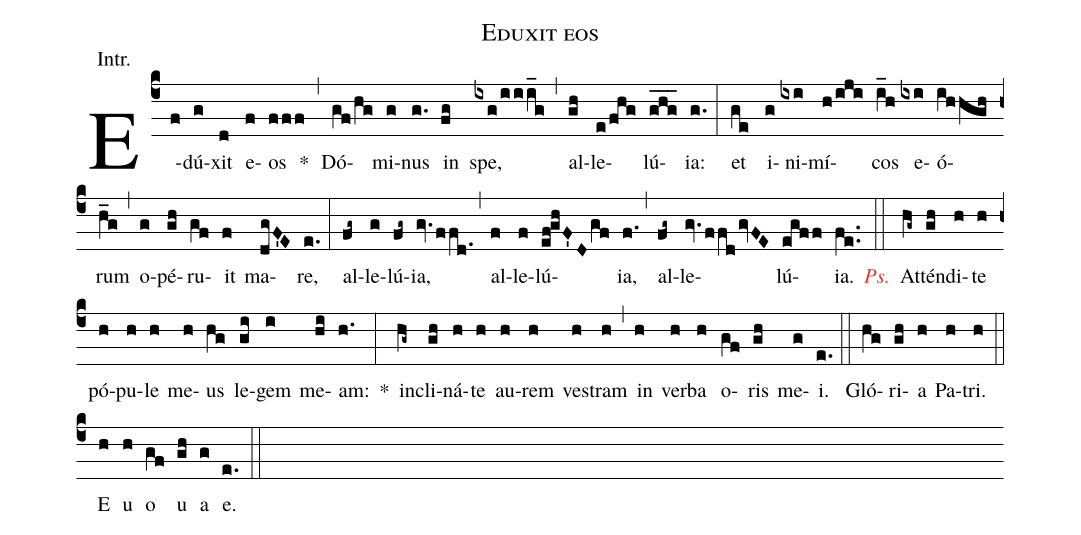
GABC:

name:Eduxit eos;
annotation:Intr.;
mode:4;
office-part:Introit;
%%
(c4) E-(f)dú(g)xit(d) e(f)os(fff) *(,)
Dó(gf/hg)mi(g)nus(g.) in(fg) spe,(ixg/iii_g) (,)
al(gh)le(e/fhg)lú(ghg___)ia:(g.) (:)
et(ge) i(g)ni(ixi)mí(h/iji)cos(i_h) e(ixi)ó(ihhgh)rum(h_g) (,)
o(g)pé(gh)ru(gf)it(f) ma(dgF'E)re,(e.) (:)
al(fg~)le(g)lú(fg~)ia,(gv.ffd.) (,)
al(f)le(f)lú(ef!ghF'D/gf)ia,(f.) (,)
al(fg~)le(gv.ffd/gvFE)lú(egff)ia.(fe..) <c><i>Ps.</i></c>(::)
At(hg~)tén(gh)di(h)te(h) pó(h)pu(h)le(h) me(h)us(hg) le(gi)gem(i) me(hi)am:(h.) *(:)
in(hg~)cli(gh)ná(h)te(h) au(h)rem(h) ves(h)tram(h) (,)
in(h) ver(h)ba(h) o(gf)ris(gh) me(g)i.(e.) (::)
Gló(hg)ri(gh)a(h) Pa(h)tri.(h) (::)
<eu>E(h) u(h) o(gf) u(gh) a(g) e.</eu>(e.) (::)
